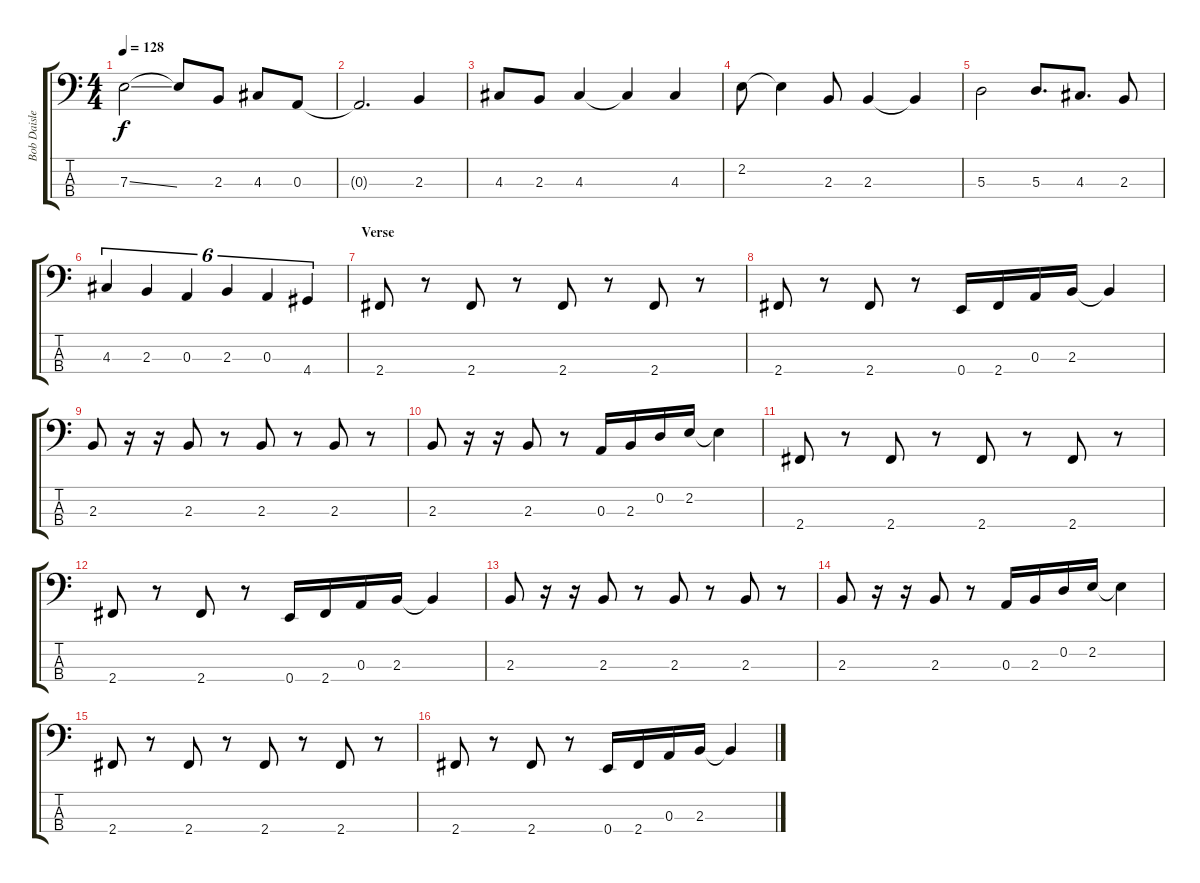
\track ("Bob Daisley (Bass)" "Bob Daisle") {instrument electricbassfinger}
\staff {score tabs}
\tuning (G2 D2 A1 E1) {hide}
\ts (4 4)
\tempo 128
\clef f4
\ks c
7.3{ss}.2{dy f} 7.3{t}.8 2.3.8 4.3.8 0.3.8 |
0.3{t}.2{d} 2.3.4 |
4.3.8 2.3.8 4.3.4 4.3{t}.4 4.3.4 |
2.2.8 2.2{t}.4 2.3.8 2.3.4 2.3{t}.4 |
5.3.2 5.3.8{d} 4.3.8{d} 2.3.8 |
4.3.4{tu (6 4)} 2.3.4{tu (6 4)} 0.3.4{tu (6 4)} 2.3.4{tu (6 4)} 0.3.4{tu (6 4)} 4.4.4{tu (6 4)} |
\section ("" "Verse")
2.4.8 r.8 2.4.8 r.8 2.4.8 r.8 2.4.8 r.8 |
2.4.8 r.8 2.4.8 r.8 0.4.16 2.4.16 0.3.16 2.3.16 2.3{t}.4 |
2.3.8 r.16 r.16 2.3.8 r.8 2.3.8 r.8 2.3.8 r.8 |
2.3.8 r.16 r.16 2.3.8 r.8 0.3.16 2.3.16 0.2.16 2.2.16 2.2{t}.4 |
2.4.8 r.8 2.4.8 r.8 2.4.8 r.8 2.4.8 r.8 |
2.4.8 r.8 2.4.8 r.8 0.4.16 2.4.16 0.3.16 2.3.16 2.3{t}.4 |
2.3.8 r.16 r.16 2.3.8 r.8 2.3.8 r.8 2.3.8 r.8 |
2.3.8 r.16 r.16 2.3.8 r.8 0.3.16 2.3.16 0.2.16 2.2.16 2.2{t}.4 |
2.4.8 r.8 2.4.8 r.8 2.4.8 r.8 2.4.8 r.8 |
2.4.8 r.8 2.4.8 r.8 0.4.16 2.4.16 0.3.16 2.3.16 2.3{t}.4
